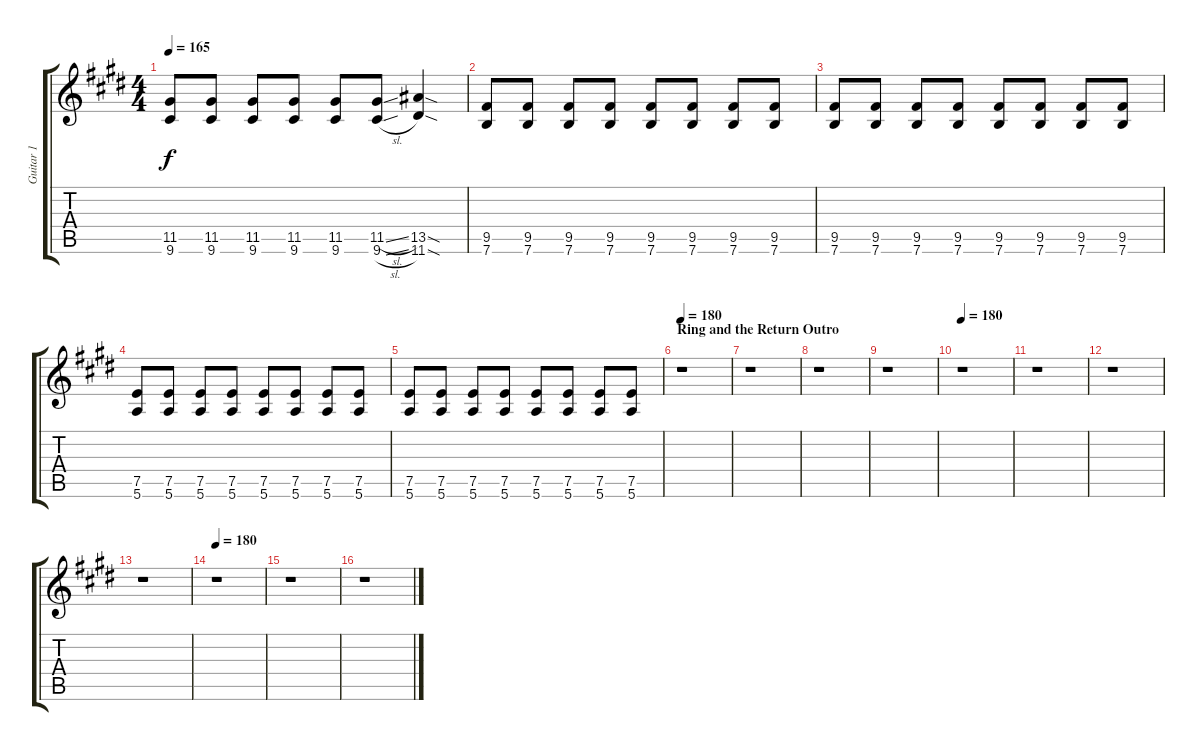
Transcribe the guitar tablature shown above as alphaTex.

\track ("Guitar 1" "Guitar 1") {instrument distortionguitar}
\staff {score tabs}
\tuning (E4 B3 G3 D3 A2 E2) {hide}
\ts (4 4)
\tempo 165
\clef g2
\ks e
(11.5 9.6).8{dy f} (11.5 9.6).8 (11.5 9.6).8 (11.5 9.6).8 (11.5 9.6).8 (11.5{sl} 9.6{sl}).8 (13.5{sod} 11.6{sod}).4 |
(9.5 7.6).8{volume 0} (9.5 7.6).8 (9.5 7.6).8 (9.5 7.6).8 (9.5 7.6).8 (9.5 7.6).8 (9.5 7.6).8 (9.5 7.6).8 |
(9.5 7.6).8 (9.5 7.6).8 (9.5 7.6).8 (9.5 7.6).8 (9.5 7.6).8 (9.5 7.6).8 (9.5 7.6).8 (9.5 7.6).8 |
(7.5 5.6).8 (7.5 5.6).8 (7.5 5.6).8 (7.5 5.6).8 (7.5 5.6).8 (7.5 5.6).8 (7.5 5.6).8 (7.5 5.6).8 |
(7.5 5.6).8 (7.5 5.6).8 (7.5 5.6).8 (7.5 5.6).8 (7.5 5.6).8 (7.5 5.6).8 (7.5 5.6).8 (7.5 5.6).8 |
\section ("" "Ring and the Return Outro")
\tempo 180
r.1 |
r.1 |
r.1 |
r.1 |
\tempo 180
r.1 |
r.1 |
r.1 |
r.1 |
\tempo 180
r.1 |
r.1 |
r.1
